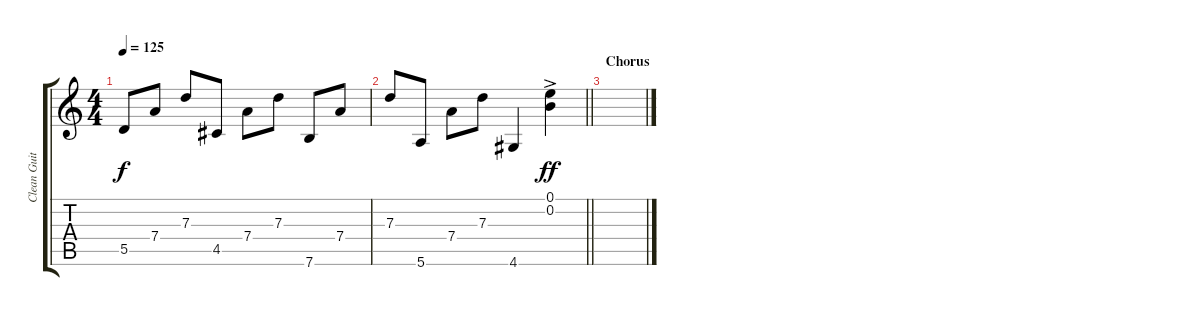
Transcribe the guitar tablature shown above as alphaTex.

\track ("Clean Guitar" "Clean Guit") {instrument electricguitarclean}
\staff {score tabs}
\tuning (E4 B3 G3 D3 A2 E2) {hide}
\ts (4 4)
\tempo 125
\clef g2
\ks c
5.5.8{dy f} 7.4.8 7.3.8 4.5.8 7.4.8 7.3.8 7.6.8 7.4.8 |
\barLineRight lightlight
7.3.8 5.6.8 7.4.8 7.3.8 4.6.4 (0.1{ac} 0.2).4{dy ff} |
\section ("" "Chorus")
